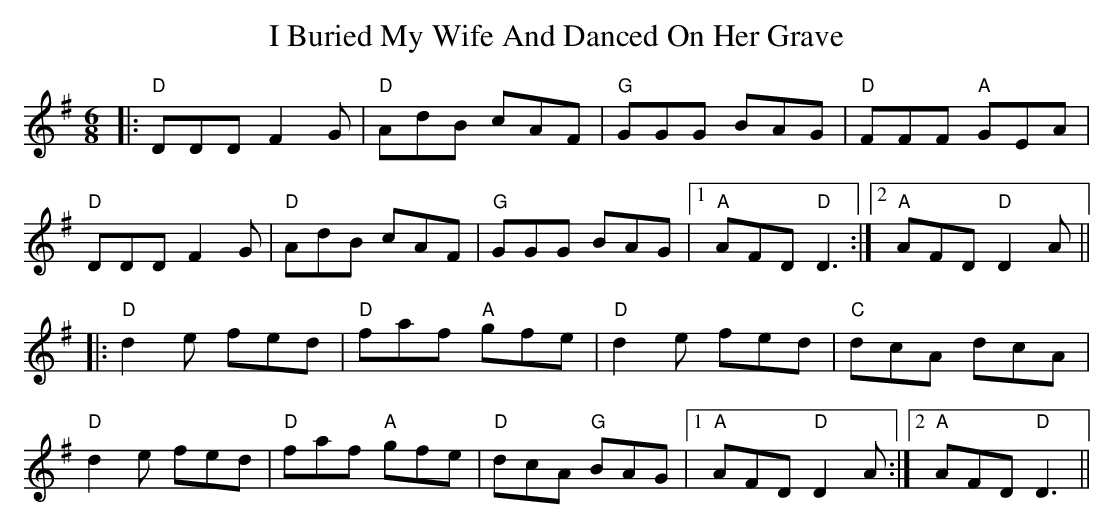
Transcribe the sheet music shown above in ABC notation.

X:1
T: I Buried My Wife And Danced On Her Grave
M: 6/8
L: 1/8
K: Dmix
|: "D"DDD F2G| "D"AdB cAF| "G"GGG BAG| "D"FFF "A"GEA|
"D"DDD F2G| "D"AdB cAF|"G" GGG BAG|1 "A"AFD "D"D3:|2 "A"AFD "D"D2A||
|: "D"d2e fed| "D"faf "A"gfe| "D"d2e fed| "C"dcA dcA|
"D"d2e fed| "D"faf "A"gfe| "D"dcA "G"BAG|1 "A"AFD "D"D2 A:|2 "A"AFD "D"D3||
